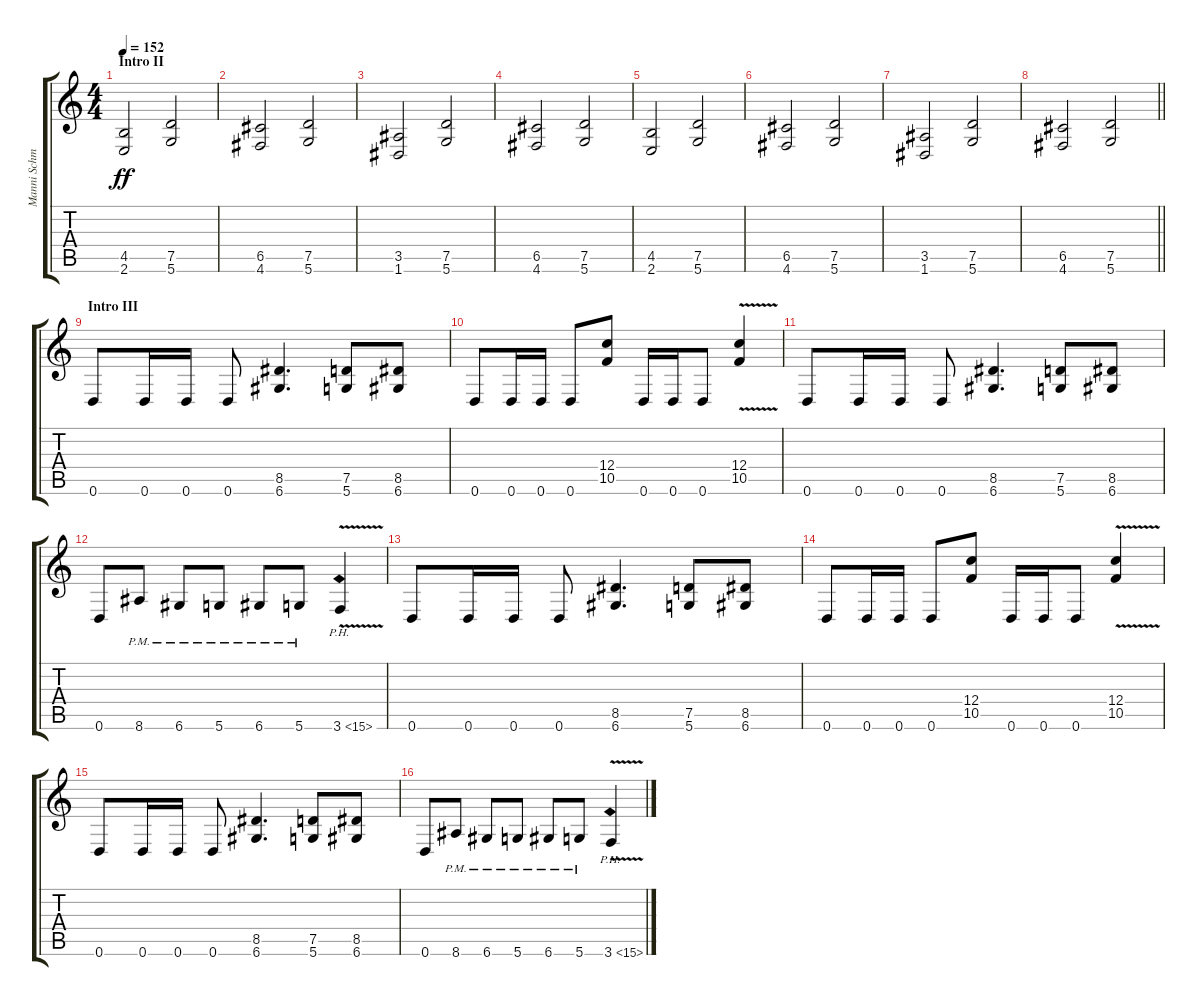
\track ("Manni Schmidt" "Manni Schm") {instrument distortionguitar}
\staff {score tabs}
\tuning (D4 A3 F3 C3 G2 D2) {hide}
\ts (4 4)
\section ("" "Intro II")
\tempo 152
\clef g2
\ks c
(4.5 2.6).2{dy ff} (7.5 5.6).2 |
(6.5 4.6).2 (7.5 5.6).2 |
(3.5 1.6).2 (7.5 5.6).2 |
(6.5 4.6).2 (7.5 5.6).2 |
(4.5 2.6).2 (7.5 5.6).2 |
(6.5 4.6).2 (7.5 5.6).2 |
(3.5 1.6).2 (7.5 5.6).2 |
\barLineRight lightlight
(6.5 4.6).2 (7.5 5.6).2 |
\section ("" "Intro III")
0.6.8 0.6.16 0.6.16 0.6.8 (8.5 6.6).4{d} (7.5 5.6).8 (8.5 6.6).8 |
0.6.8 0.6.16 0.6.16 0.6.8 (12.4 10.5).8 0.6.16 0.6.16 0.6.8 (12.4{v} 10.5{v}).4 |
0.6.8 0.6.16 0.6.16 0.6.8 (8.5 6.6).4{d} (7.5 5.6).8 (8.5 6.6).8 |
0.6.8 8.6{pm}.8 6.6{pm}.8 5.6{pm}.8 6.6{pm}.8 5.6{pm}.8 3.6{ph 12 v}.4{instrument guitarharmonics} |
0.6.8{instrument distortionguitar} 0.6.16 0.6.16 0.6.8 (8.5 6.6).4{d} (7.5 5.6).8 (8.5 6.6).8 |
0.6.8 0.6.16 0.6.16 0.6.8 (12.4 10.5).8 0.6.16 0.6.16 0.6.8 (12.4{v} 10.5{v}).4 |
0.6.8 0.6.16 0.6.16 0.6.8 (8.5 6.6).4{d} (7.5 5.6).8 (8.5 6.6).8 |
0.6.8 8.6{pm}.8 6.6{pm}.8 5.6{pm}.8 6.6{pm}.8 5.6{pm}.8 3.6{ph 12 v}.4{instrument guitarharmonics}
